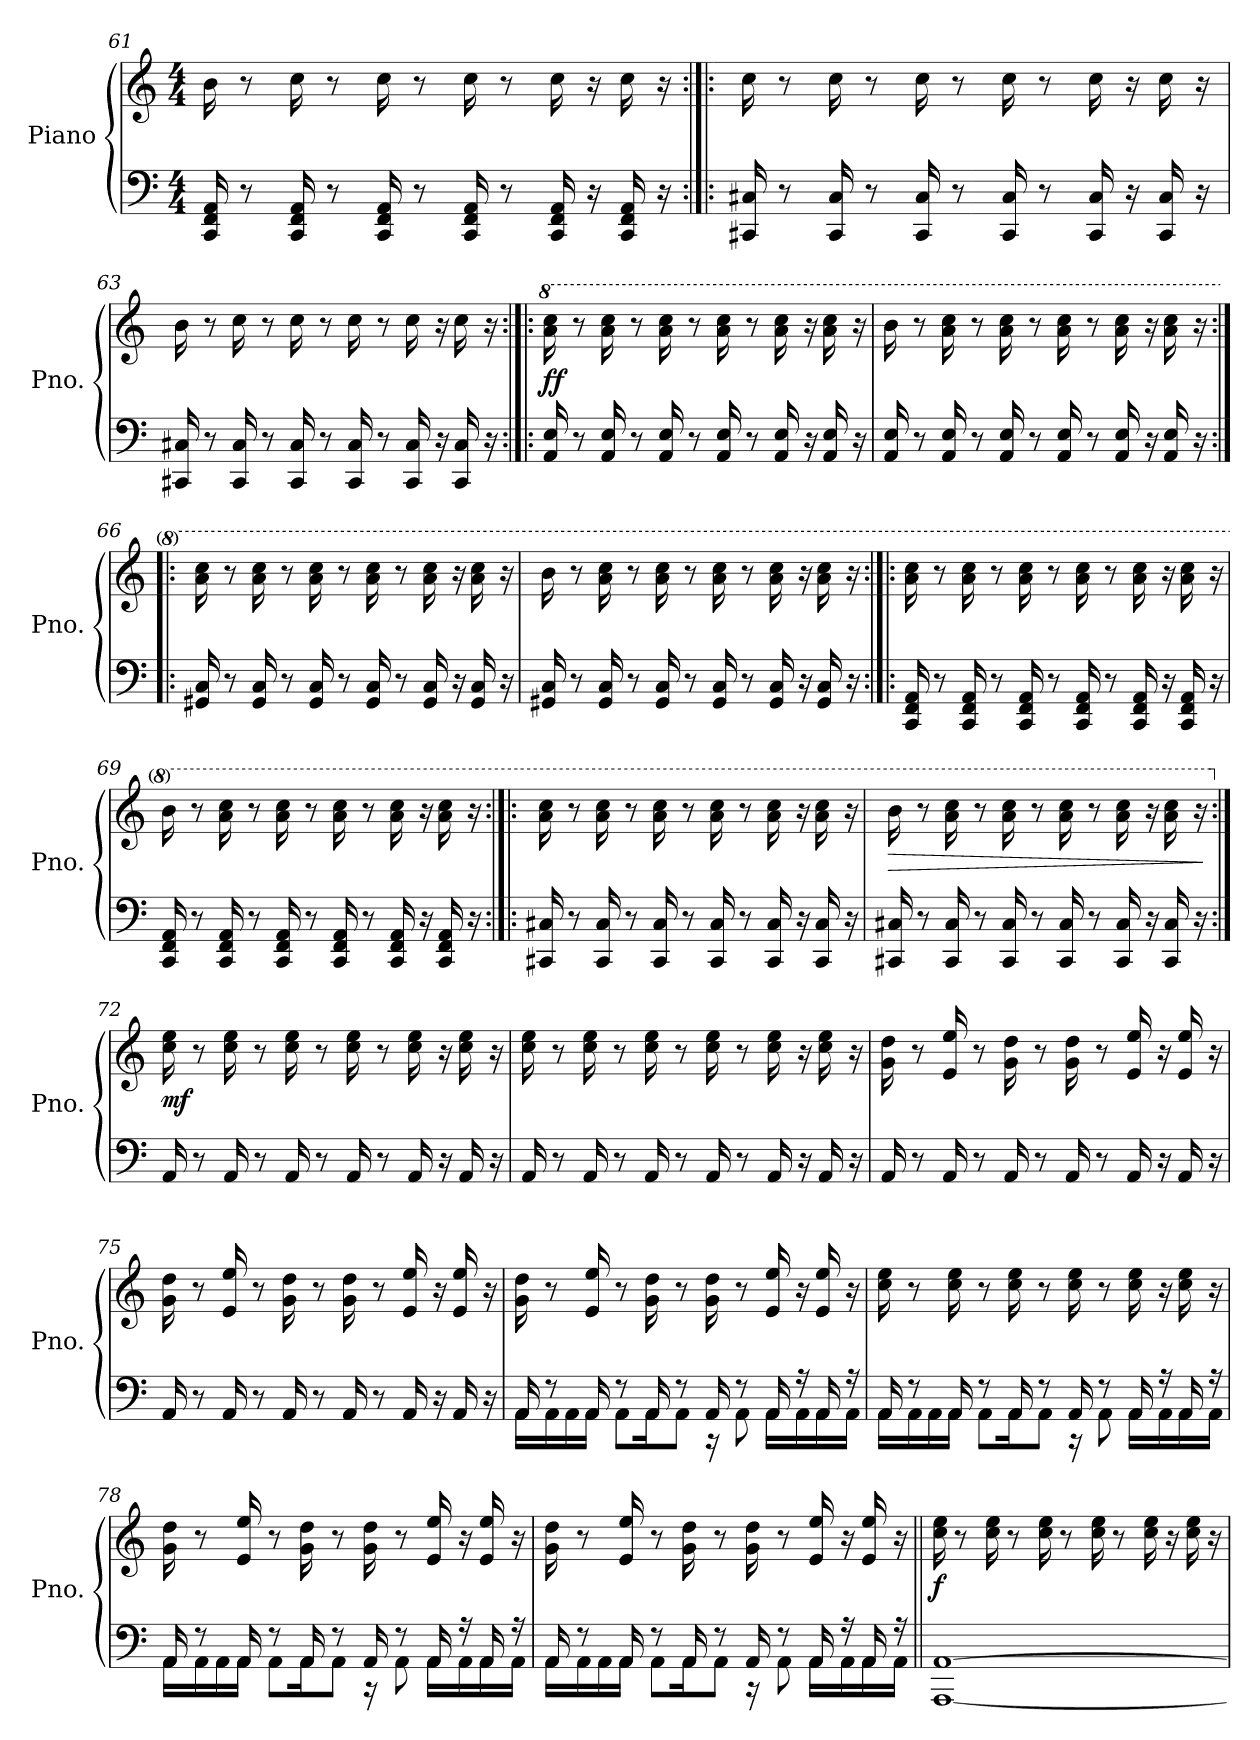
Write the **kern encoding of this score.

**kern	**kern	**dynam
*part1	*part1	*part1
*staff2	*staff1	*staff1/2
*I"Piano	*	*
*I'Pno.	*	*
!!LO:LB:g=z
*clefF4	*clefG2	*
*k[]	*k[]	*
*M4/4	*M4/4	*
=61	=61	=61
16CC/ 16FF/ 16AA/	16b\	.
8r	8r	.
16CC/ 16FF/ 16AA/	16cc\	.
8r	8r	.
16CC/ 16FF/ 16AA/	16cc\	.
8r	8r	.
16CC/ 16FF/ 16AA/	16cc\	.
8r	8r	.
16CC/ 16FF/ 16AA/	16cc\	.
16r	16r	.
16CC/ 16FF/ 16AA/	16cc\	.
16r	16r	.
=62:|!|:	=62:|!|:	=62:|!|:
16CC#X/ 16C#X/	16cc\	.
8r	8r	.
16CC#/ 16C#/	16cc\	.
8r	8r	.
16CC#/ 16C#/	16cc\	.
8r	8r	.
16CC#/ 16C#/	16cc\	.
8r	8r	.
16CC#/ 16C#/	16cc\	.
16r	16r	.
16CC#/ 16C#/	16cc\	.
16r	16r	.
=63	=63	=63
16CC#X/ 16C#X/	16b\	.
8r	8r	.
16CC#/ 16C#/	16cc\	.
8r	8r	.
16CC#/ 16C#/	16cc\	.
8r	8r	.
16CC#/ 16C#/	16cc\	.
8r	8r	.
16CC#/ 16C#/	16cc\	.
16r	16r	.
16CC#/ 16C#/	16cc\	.
16r	16r	.
!!LO:LB:g=z
=64:|!|:	=64:|!|:	=64:|!|:
*	*8va	*
!	!	!LO:DY:b
16AA/ 16E/	16aa\ 16ccc\	ff
8r	8r	.
16AA/ 16E/	16aa\ 16ccc\	.
8r	8r	.
16AA/ 16E/	16aa\ 16ccc\	.
8r	8r	.
16AA/ 16E/	16aa\ 16ccc\	.
8r	8r	.
16AA/ 16E/	16aa\ 16ccc\	.
16r	16r	.
16AA/ 16E/	16aa\ 16ccc\	.
16r	16r	.
=65	=65	=65
16AA/ 16E/	16bb\	.
8r	8r	.
16AA/ 16E/	16aa\ 16ccc\	.
8r	8r	.
16AA/ 16E/	16aa\ 16ccc\	.
8r	8r	.
16AA/ 16E/	16aa\ 16ccc\	.
8r	8r	.
16AA/ 16E/	16aa\ 16ccc\	.
16r	16r	.
16AA/ 16E/	16aa\ 16ccc\	.
16r	16r	.
=66:|!|:	=66:|!|:	=66:|!|:
16GG#X/ 16C/	16aa\ 16ccc\	.
8r	8r	.
16GG#/ 16C/	16aa\ 16ccc\	.
8r	8r	.
16GG#/ 16C/	16aa\ 16ccc\	.
8r	8r	.
16GG#/ 16C/	16aa\ 16ccc\	.
8r	8r	.
16GG#/ 16C/	16aa\ 16ccc\	.
16r	16r	.
16GG#/ 16C/	16aa\ 16ccc\	.
16r	16r	.
!!LO:LB:g=z
=67	=67	=67
16GG#X/ 16C/	16bb\	.
8r	8r	.
16GG#/ 16C/	16aa\ 16ccc\	.
8r	8r	.
16GG#/ 16C/	16aa\ 16ccc\	.
8r	8r	.
16GG#/ 16C/	16aa\ 16ccc\	.
8r	8r	.
16GG#/ 16C/	16aa\ 16ccc\	.
16r	16r	.
16GG#/ 16C/	16aa\ 16ccc\	.
16r	16r	.
=68:|!|:	=68:|!|:	=68:|!|:
16CC/ 16FF/ 16AA/	16aa\ 16ccc\	.
8r	8r	.
16CC/ 16FF/ 16AA/	16aa\ 16ccc\	.
8r	8r	.
16CC/ 16FF/ 16AA/	16aa\ 16ccc\	.
8r	8r	.
16CC/ 16FF/ 16AA/	16aa\ 16ccc\	.
8r	8r	.
16CC/ 16FF/ 16AA/	16aa\ 16ccc\	.
16r	16r	.
16CC/ 16FF/ 16AA/	16aa\ 16ccc\	.
16r	16r	.
=69	=69	=69
16CC/ 16FF/ 16AA/	16bb\	.
8r	8r	.
16CC/ 16FF/ 16AA/	16aa\ 16ccc\	.
8r	8r	.
16CC/ 16FF/ 16AA/	16aa\ 16ccc\	.
8r	8r	.
16CC/ 16FF/ 16AA/	16aa\ 16ccc\	.
8r	8r	.
16CC/ 16FF/ 16AA/	16aa\ 16ccc\	.
16r	16r	.
16CC/ 16FF/ 16AA/	16aa\ 16ccc\	.
16r	16r	.
!!LO:LB:g=z
=70:|!|:	=70:|!|:	=70:|!|:
16CC#X/ 16C#X/	16aa\ 16ccc\	.
8r	8r	.
16CC#/ 16C#/	16aa\ 16ccc\	.
8r	8r	.
16CC#/ 16C#/	16aa\ 16ccc\	.
8r	8r	.
16CC#/ 16C#/	16aa\ 16ccc\	.
8r	8r	.
16CC#/ 16C#/	16aa\ 16ccc\	.
16r	16r	.
16CC#/ 16C#/	16aa\ 16ccc\	.
16r	16r	.
=71	=71	=71
!	!	!LO:HP:b
16CC#X/ 16C#X/	16bb\	>
8r	8r	.
16CC#/ 16C#/	16aa\ 16ccc\	.
8r	8r	.
16CC#/ 16C#/	16aa\ 16ccc\	.
8r	8r	.
16CC#/ 16C#/	16aa\ 16ccc\	.
8r	8r	.
16CC#/ 16C#/	16aa\ 16ccc\	.
16r	16r	.
16CC#/ 16C#/	16aa\ 16ccc\	.
16r	16r	.
.	.	]
=72:|!	=72:|!	=72:|!
*	*X8va	*
!	!	!LO:DY:b
16AA/	16cc\ 16ee\	mf
8r	8r	.
16AA/	16cc\ 16ee\	.
8r	8r	.
16AA/	16cc\ 16ee\	.
8r	8r	.
16AA/	16cc\ 16ee\	.
8r	8r	.
16AA/	16cc\ 16ee\	.
16r	16r	.
16AA/	16cc\ 16ee\	.
16r	16r	.
!!LO:PB:g=z
=73	=73	=73
16AA/	16cc\ 16ee\	.
8r	8r	.
16AA/	16cc\ 16ee\	.
8r	8r	.
16AA/	16cc\ 16ee\	.
8r	8r	.
16AA/	16cc\ 16ee\	.
8r	8r	.
16AA/	16cc\ 16ee\	.
16r	16r	.
16AA/	16cc\ 16ee\	.
16r	16r	.
=74	=74	=74
16AA/	16g\ 16dd\	.
8r	8r	.
16AA/	16e/ 16ee/	.
8r	8r	.
16AA/	16g\ 16dd\	.
8r	8r	.
16AA/	16g\ 16dd\	.
8r	8r	.
16AA/	16e/ 16ee/	.
16r	16r	.
16AA/	16e/ 16ee/	.
16r	16r	.
=75	=75	=75
16AA/	16g\ 16dd\	.
8r	8r	.
16AA/	16e/ 16ee/	.
8r	8r	.
16AA/	16g\ 16dd\	.
8r	8r	.
16AA/	16g\ 16dd\	.
8r	8r	.
16AA/	16e/ 16ee/	.
16r	16r	.
16AA/	16e/ 16ee/	.
16r	16r	.
!!LO:LB:g=z
=76	=76	=76
*^	*	*
16AA/	16AA\LL	16g\ 16dd\	.
8r	16AA\	8r	.
.	16AA\	.	.
16AA/	16AA\JJ	16e/ 16ee/	.
8r	8AA\L	8r	.
16AA/	16AA\K	16g\ 16dd\	.
8r	8AA\J	8r	.
16AA/	16r	16g\ 16dd\	.
8r	8AA\	8r	.
16AA/	16AA\LL	16e/ 16ee/	.
16r	16AA\	16r	.
16AA/	16AA\	16e/ 16ee/	.
16r	16AA\JJ	16r	.
=77	=77	=77	=77
16AA/	16AA\LL	16cc\ 16ee\	.
8r	16AA\	8r	.
.	16AA\	.	.
16AA/	16AA\JJ	16cc\ 16ee\	.
8r	8AA\L	8r	.
16AA/	16AA\K	16cc\ 16ee\	.
8r	8AA\J	8r	.
16AA/	16r	16cc\ 16ee\	.
8r	8AA\	8r	.
16AA/	16AA\LL	16cc\ 16ee\	.
16r	16AA\	16r	.
16AA/	16AA\	16cc\ 16ee\	.
16r	16AA\JJ	16r	.
!!LO:LB:g=z
=78	=78	=78	=78
16AA/	16AA\LL	16g\ 16dd\	.
8r	16AA\	8r	.
.	16AA\	.	.
16AA/	16AA\JJ	16e/ 16ee/	.
8r	8AA\L	8r	.
16AA/	16AA\K	16g\ 16dd\	.
8r	8AA\J	8r	.
16AA/	16r	16g\ 16dd\	.
8r	8AA\	8r	.
16AA/	16AA\LL	16e/ 16ee/	.
16r	16AA\	16r	.
16AA/	16AA\	16e/ 16ee/	.
16r	16AA\JJ	16r	.
=79	=79	=79	=79
16AA/	16AA\LL	16g\ 16dd\	.
8r	16AA\	8r	.
.	16AA\	.	.
16AA/	16AA\JJ	16e/ 16ee/	.
8r	8AA\L	8r	.
16AA/	16AA\K	16g\ 16dd\	.
8r	8AA\J	8r	.
16AA/	16r	16g\ 16dd\	.
8r	8AA\	8r	.
16AA/	16AA\LL	16e/ 16ee/	.
16r	16AA\	16r	.
16AA/	16AA\	16e/ 16ee/	.
16r	16AA\JJ	16r	.
=80||	=80||	=80||	=80||
!	!	!	!LO:DY:b
*v	*v	*	*
[1AAA [1AA	16cc\ 16ee\	f
.	8r	.
.	16cc\ 16ee\	.
.	8r	.
.	16cc\ 16ee\	.
.	8r	.
.	16cc\ 16ee\	.
.	8r	.
.	16cc\ 16ee\	.
.	16r	.
.	16cc\ 16ee\	.
.	16r	.
=	=	=
*-	*-	*-
